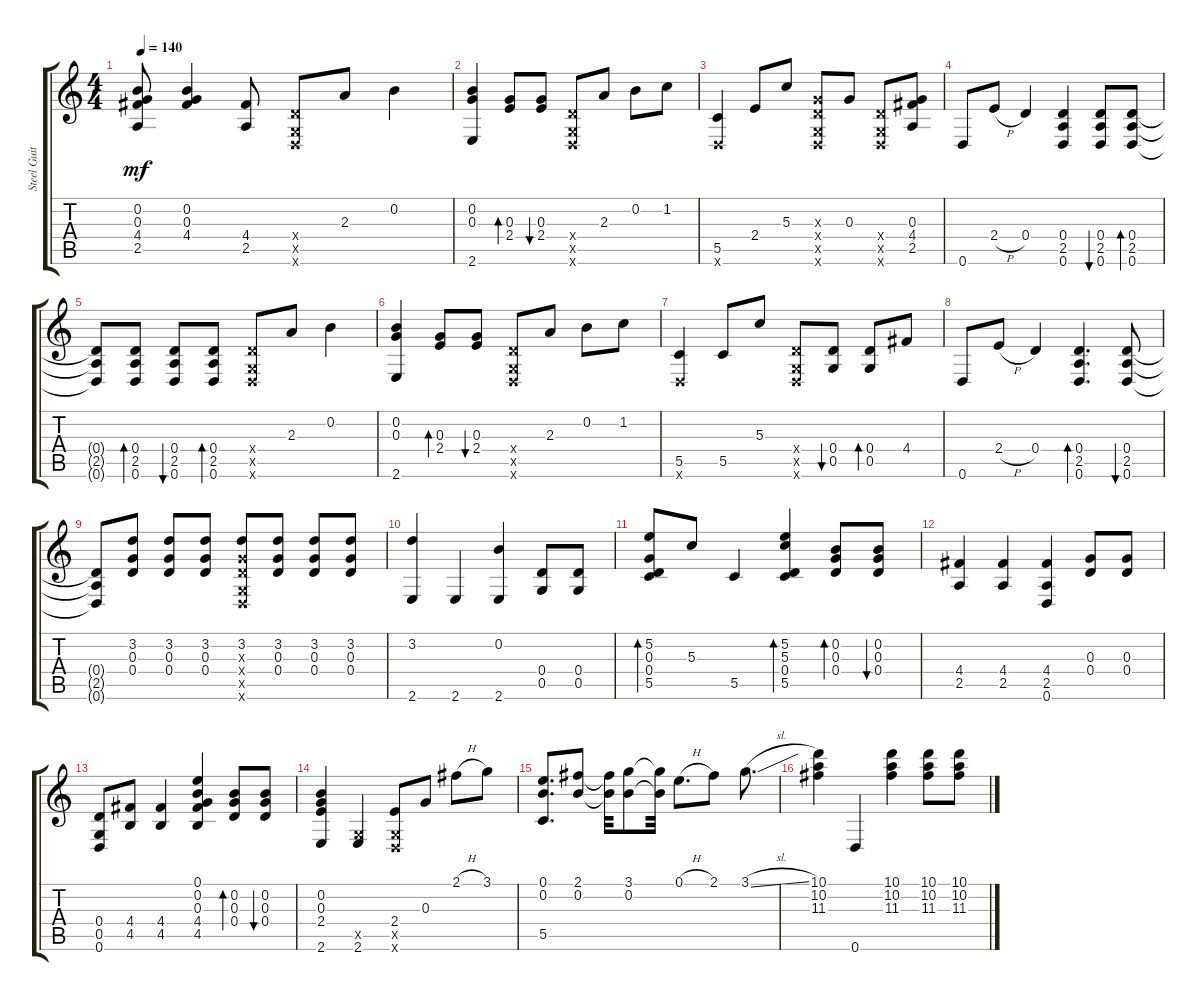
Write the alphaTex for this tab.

\track ("Steel Guitar" "Steel Guit") {instrument acousticguitarsteel}
\staff {score tabs}
\tuning (E4 B3 G3 D3 G2 D2) {hide}
\ts (4 4)
\tempo 140
\clef g2
\ks c
(0.2{t} 0.3{t} 4.4{t} 2.5{t}).8{dy mf} (0.2 0.3 4.4).4 (4.4 2.5).8 (0.4{x} 0.5{x} 0.6{x}).8 2.3.8 0.2.4 |
(0.2 0.3 2.6).4 (0.3 2.4).8{bd 30} (0.3 2.4).8{bu 30} (0.4{x} 0.5{x} 0.6{x}).8 2.3.8 0.2.8 1.2.8 |
(5.5 0.6{x}).4 2.4.8 5.3.8 (0.3{x} 0.4{x} 0.5{x} 0.6{x}).8 0.3.8 (0.4{x} 0.5{x} 0.6{x}).8 (0.3 4.4 2.5).8 |
0.6.8 2.4{h}.8 0.4.4 (0.4 2.5 0.6).4 (0.4 2.5 0.6).8{bu 30} (0.4 2.5 0.6).8{bd 30} |
(0.4{t} 2.5{t} 0.6{t}).8 (0.4 2.5 0.6).8{bd 30} (0.4 2.5 0.6).8{bu 30} (0.4 2.5 0.6).8{bd 30} (0.4{x} 0.5{x} 0.6{x}).8 2.3.8 0.2.4 |
(0.2 0.3 2.6).4 (0.3 2.4).8{bd 30} (0.3 2.4).8{bu 30} (0.4{x} 0.5{x} 0.6{x}).8 2.3.8 0.2.8 1.2.8 |
(5.5 0.6{x}).4 5.5.8 5.3.8 (0.4{x} 0.5{x} 0.6{x}).8 (0.4 0.5).8{bu 30} (0.4 0.5).8{bd 30} 4.4.8 |
0.6.8 2.4{h}.8 0.4.4 (0.4 2.5 0.6).4{d bd 30} (0.4 2.5 0.6).8{bu 30} |
(0.4{t} 2.5{t} 0.6{t}).8 (3.2 0.3 0.4).8 (3.2 0.3 0.4).8 (3.2 0.3 0.4).8 (3.2 0.3{x} 0.4{x} 0.5{x} 0.6{x}).8 (3.2 0.3 0.4).8 (3.2 0.3 0.4).8 (3.2 0.3 0.4).8 |
(3.2 2.6).4 2.6.4 (0.2 2.6).4 (0.4 0.5).8 (0.4 0.5).8 |
(5.2 0.3 0.4 5.5).8{bd 30} 5.3.8 5.5.4 (5.2 5.3 0.4 5.5).4{bd 30} (0.2 0.3 0.4).8{bd 30} (0.2 0.3 0.4).8{bu 60} |
(4.4 2.5).4 (4.4 2.5).4 (4.4 2.5 0.6).4 (0.3 0.4).8 (0.3 0.4).8 |
(0.4 0.5 0.6).8 (4.4 4.5).8 (4.4 4.5).4 (0.1 0.2 0.3 4.4 4.5).4 (0.2 0.3 0.4).8{bd 30} (0.2 0.3 0.4).8{bu 30} |
(0.2 0.3 2.4 2.6).4 (0.5{x} 2.6).4 (2.4 0.5{x} 0.6{x}).8 0.3.8 2.1{h}.8 3.1.8 |
(0.1 0.2 5.5).8{d} (2.1 0.2).8 (2.1{t} 0.2{t}).32 (3.1 0.2).8 (3.1{t} 0.2{t}).32 0.1{h}.8{d} 2.1.8 3.1{sl}.8{d} |
(10.1 10.2 11.3).4 0.6.4 (10.1 10.2 11.3).4 (10.1 10.2 11.3).8 (10.1 10.2 11.3).8
